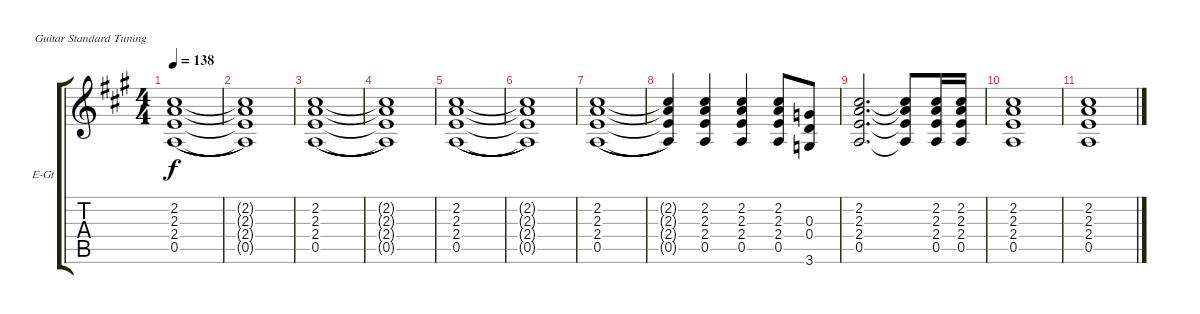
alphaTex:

\defaultSystemsLayout 4
\bracketExtendMode groupsimilarinstruments
\firstSystemTrackNameOrientation horizontal
\otherSystemsTrackNameOrientation horizontal
\track ("Electric Guitar" "E-Gt") {instrument distortionguitar}
\staff {score tabs}
\tuning (E4 B3 G3 D3 A2 E2)
\ts (4 4)
\tempo 138
\clef g2
\scale
1.07062
\ks a
(0.5 2.4 2.3 2.2).1{dy f legatoorigin} |
\scale
0.929382 (0.5{t} 2.4{t} 2.3{t} 2.2{t}).1 |
\scale
1.07062 (0.5 2.4 2.3 2.2).1{legatoorigin} |
\scale
0.929382 (0.5{t} 2.4{t} 2.3{t} 2.2{t}).1 |
\scale
1.07062 (0.5 2.4 2.3 2.2).1{legatoorigin} |
\scale
0.929382 (0.5{t} 2.4{t} 2.3{t} 2.2{t}).1 |
\scale
1.07062 (0.5 2.4 2.3 2.2).1{legatoorigin} |
\scale
0.929382 (0.5{t} 2.4{t} 2.3{t} 2.2{t}).4 (0.5 2.4 2.3 2.2).4 (0.5 2.4 2.3 2.2).4 (0.5 2.4 2.3 2.2).8 (3.6 0.4 0.3).8 |
\scale
1.07062 (0.5 2.4 2.3 2.2).2{d} (0.5{t} 2.4{t} 2.3{t} 2.2{t}).8 (0.5 2.4 2.3 2.2).16 (0.5 2.4 2.3 2.2).16 |
\scale
0.929382 (0.5 2.4 2.3 2.2).1 |
\scale
1.07062 (0.5 2.4 2.3 2.2).1 |
\scale
0.929382 |
\scale
1.07062 |
\scale
0.929382 |
\scale
1.07062 |
\scale
0.929382
